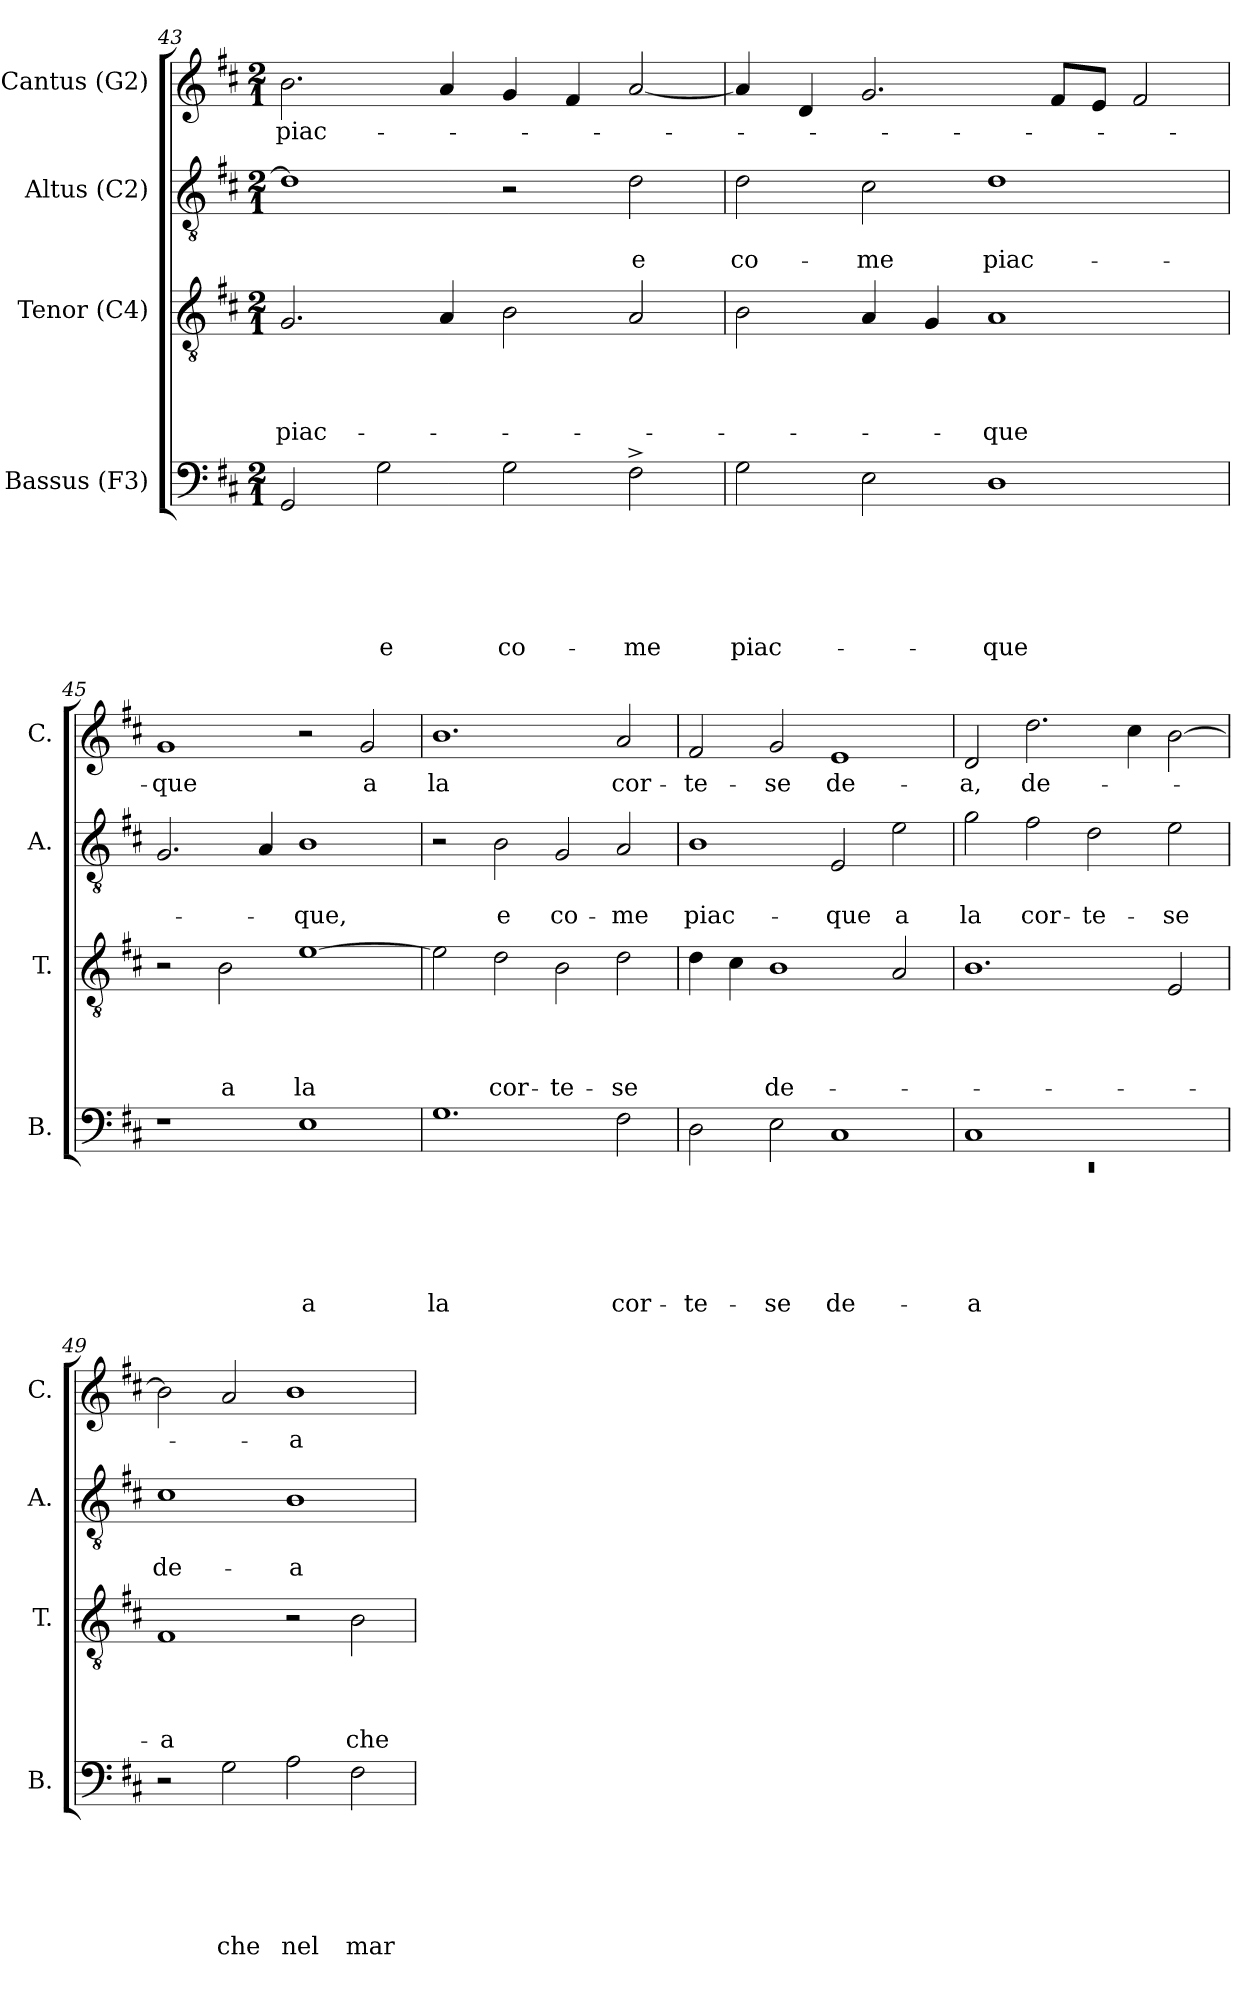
**kern	**text	**text	**text	**text	**text	**text	**kern	**text	**text	**text	**text	**kern	**text	**text	**kern	**text
*part4	*part4	*part4	*part4	*part4	*part4	*part4	*part3	*part3	*part3	*part3	*part3	*part2	*part2	*part2	*part1	*part1
*staff4	*staff4	*staff4	*staff4	*staff4	*staff4	*staff4	*staff3	*staff3	*staff3	*staff3	*staff3	*staff2	*staff2	*staff2	*staff1	*staff1
*I"Bassus (F3)	*	*	*	*	*	*	*I"Tenor (C4)	*	*	*	*	*I"Altus (C2)	*	*	*I"Cantus (G2)	*
*I'B.	*	*	*	*	*	*	*I'T.	*	*	*	*	*I'A.	*	*	*I'C.	*
!!LO:LB:g=z
*clefF4	*	*	*	*	*	*	*clefGv2	*	*	*	*	*clefGv2	*	*	*clefG2	*
*k[f#c#]	*	*	*	*	*	*	*k[f#c#]	*	*	*	*	*k[f#c#]	*	*	*k[f#c#]	*
*D:	*	*	*	*	*	*	*D:	*	*	*	*	*D:	*	*	*D:	*
*M2/1	*	*	*	*	*	*	*M2/1	*	*	*	*	*M2/1	*	*	*M2/1	*
=43	=43	=43	=43	=43	=43	=43	=43	=43	=43	=43	=43	=43	=43	=43	=43	=43
!	!	!	!	!	!	!	!	!	!	!	!LO:LY:b	!	!	!	!	!LO:LY:b
2GG/	.	.	.	.	.	.	2.G/	.	.	.	piac-	1d]	.	.	2.b\	piac-
!	!	!	!	!	!	!LO:LY:b	!	!	!	!	!	!	!	!	!	!
2G\	.	.	.	.	.	-e	.	.	.	.	.	.	.	.	.	.
.	.	.	.	.	.	.	4A/	.	.	.	.	.	.	.	4a/	.
!	!	!	!	!	!	!LO:LY:b	!	!	!	!	!	!	!	!	!	!
2G\	.	.	.	.	.	co-	2B\	.	.	.	.	2r	.	.	4g/	.
.	.	.	.	.	.	.	.	.	.	.	.	.	.	.	4f#/	.
!	!	!	!	!	!	!LO:LY:b	!	!	!	!	!	!	!	!LO:LY:b	!	!
2F#^>\	.	.	.	.	.	-me	2A/	.	.	.	.	2d\	.	e	[<2a/	.
=44	=44	=44	=44	=44	=44	=44	=44	=44	=44	=44	=44	=44	=44	=44	=44	=44
!	!	!	!	!	!	!LO:LY:b	!	!	!	!	!	!	!	!LO:LY:b	!	!
2G\	.	.	.	.	.	piac-	2B\	.	.	.	.	2d\	.	co-	4a/]	.
.	.	.	.	.	.	.	.	.	.	.	.	.	.	.	4d/	.
!	!	!	!	!	!	!	!	!	!	!	!	!	!	!LO:LY:b	!	!
2E\	.	.	.	.	.	.	4A/	.	.	.	.	2c#\	.	-me	2.g/	.
.	.	.	.	.	.	.	4G/	.	.	.	.	.	.	.	.	.
!	!	!	!	!	!	!LO:LY:b	!	!	!	!	!LO:LY:b	!	!	!LO:LY:b	!	!
1D	.	.	.	.	.	-que	1A	.	.	.	-que	1d	.	piac-	.	.
.	.	.	.	.	.	.	.	.	.	.	.	.	.	.	8f#/L	.
.	.	.	.	.	.	.	.	.	.	.	.	.	.	.	8e/J	.
.	.	.	.	.	.	.	.	.	.	.	.	.	.	.	2f#/	.
=45	=45	=45	=45	=45	=45	=45	=45	=45	=45	=45	=45	=45	=45	=45	=45	=45
!	!	!	!	!	!	!	!	!	!	!	!	!	!	!	!	!LO:LY:b
1r	.	.	.	.	.	.	2r	.	.	.	.	2.G/	.	.	1g	-que
!	!	!	!	!	!	!	!	!	!	!	!LO:LY:b	!	!	!	!	!
.	.	.	.	.	.	.	2B\	.	.	.	a	.	.	.	.	.
.	.	.	.	.	.	.	.	.	.	.	.	4A/	.	.	.	.
!	!	!	!	!	!	!LO:LY:b:rj	!	!	!	!	!LO:LY:b	!	!	!LO:LY:b	!	!
1E	.	.	.	.	.	a	[>1e	.	.	.	la	1B	.	-que,	2r	.
!	!	!	!	!	!	!	!	!	!	!	!	!	!	!	!	!LO:LY:b
.	.	.	.	.	.	.	.	.	.	.	.	.	.	.	2g/	a
=46	=46	=46	=46	=46	=46	=46	=46	=46	=46	=46	=46	=46	=46	=46	=46	=46
!	!	!	!	!	!	!LO:LY:b	!	!	!	!	!	!	!	!	!	!LO:LY:b
1.G	.	.	.	.	.	la	2e\]	.	.	.	.	2r	.	.	1.b	la
!	!	!	!	!	!	!	!	!	!	!	!LO:LY:b	!	!	!LO:LY:b	!	!
.	.	.	.	.	.	.	2d\	.	.	.	cor-	2B\	.	e	.	.
!	!	!	!	!	!	!	!	!	!	!	!LO:LY:b	!	!	!LO:LY:b	!	!
.	.	.	.	.	.	.	2B\	.	.	.	-te-	2G/	.	co-	.	.
!	!	!	!	!	!	!LO:LY:b	!	!	!	!	!LO:LY:b	!	!	!LO:LY:b	!	!LO:LY:b
2F#\	.	.	.	.	.	cor-	2d\	.	.	.	-se	2A/	.	-me	2a/	cor-
!!LO:PB:g=z
=47	=47	=47	=47	=47	=47	=47	=47	=47	=47	=47	=47	=47	=47	=47	=47	=47
!	!	!	!	!	!	!LO:LY:b	!	!	!	!	!	!	!	!LO:LY:b	!	!LO:LY:b
2D\	.	.	.	.	.	-te-	4d\	.	.	.	.	1B	.	piac-	2f#/	-te-
.	.	.	.	.	.	.	4c#\	.	.	.	.	.	.	.	.	.
!	!	!	!	!	!	!LO:LY:b	!	!	!	!	!LO:LY:b	!	!	!	!	!LO:LY:b
2E\	.	.	.	.	.	-se	1B	.	.	.	de-	.	.	.	2g/	-se
!	!	!	!	!	!	!LO:LY:b	!	!	!	!	!	!	!	!LO:LY:b	!	!LO:LY:b
1C#	.	.	.	.	.	de-	.	.	.	.	.	2E/	.	-que	1e	de-
!	!	!	!	!	!	!	!	!	!	!	!	!	!	!LO:LY:b	!	!
.	.	.	.	.	.	.	2A/	.	.	.	.	2e\	.	a	.	.
=48	=48	=48	=48	=48	=48	=48	=48	=48	=48	=48	=48	=48	=48	=48	=48	=48
*^	*	*	*	*	*	*	*	*	*	*	*	*	*	*	*	*
!	!LO:N:vis=1	!	!	!	!	!	!LO:LY:b:rj	!	!	!	!	!	!	!	!LO:LY:b	!	!LO:LY:b
1C#	0rEE	.	.	.	.	.	-a	1.B	.	.	.	.	2g\	.	la	2d/	-a,
!	!	!	!	!	!	!	!	!	!	!	!	!	!	!	!LO:LY:b	!	!LO:LY:b
.	.	.	.	.	.	.	.	.	.	.	.	.	2f#\	.	cor-	2.dd\	de-
!	!	!	!	!	!	!	!	!	!	!	!	!	!	!	!LO:LY:b	!	!
1ryy	.	.	.	.	.	.	.	.	.	.	.	.	2d\	.	-te-	.	.
.	.	.	.	.	.	.	.	.	.	.	.	.	.	.	.	4cc#\	.
!	!	!	!	!	!	!	!	!	!	!	!	!	!	!	!LO:LY:b	!	!
.	.	.	.	.	.	.	.	2E/	.	.	.	.	2e\	.	-se	[>2b\	.
*v	*v	*	*	*	*	*	*	*	*	*	*	*	*	*	*	*	*
=49	=49	=49	=49	=49	=49	=49	=49	=49	=49	=49	=49	=49	=49	=49	=49	=49
!	!	!	!	!	!	!	!	!	!	!	!LO:LY:b:rj	!	!	!LO:LY:b	!	!
2r	.	.	.	.	.	.	1F#	.	.	.	-a	1c#	.	de-	2b\]	.
!	!	!	!	!	!	!LO:LY:b	!	!	!	!	!	!	!	!	!	!
2G\	.	.	.	.	.	che	.	.	.	.	.	.	.	.	2a/	.
!	!	!	!	!	!	!LO:LY:b	!	!	!	!	!	!	!	!LO:LY:b:rj	!	!LO:LY:b:rj
2A\	.	.	.	.	.	nel	2r	.	.	.	.	1B	.	-a	1b	-a
!	!	!	!	!	!	!LO:LY:b	!	!	!	!	!LO:LY:b	!	!	!	!	!
2F#\	.	.	.	.	.	mar	2B\	.	.	.	che	.	.	.	.	.
=	=	=	=	=	=	=	=	=	=	=	=	=	=	=	=	=
*-	*-	*-	*-	*-	*-	*-	*-	*-	*-	*-	*-	*-	*-	*-	*-	*-
